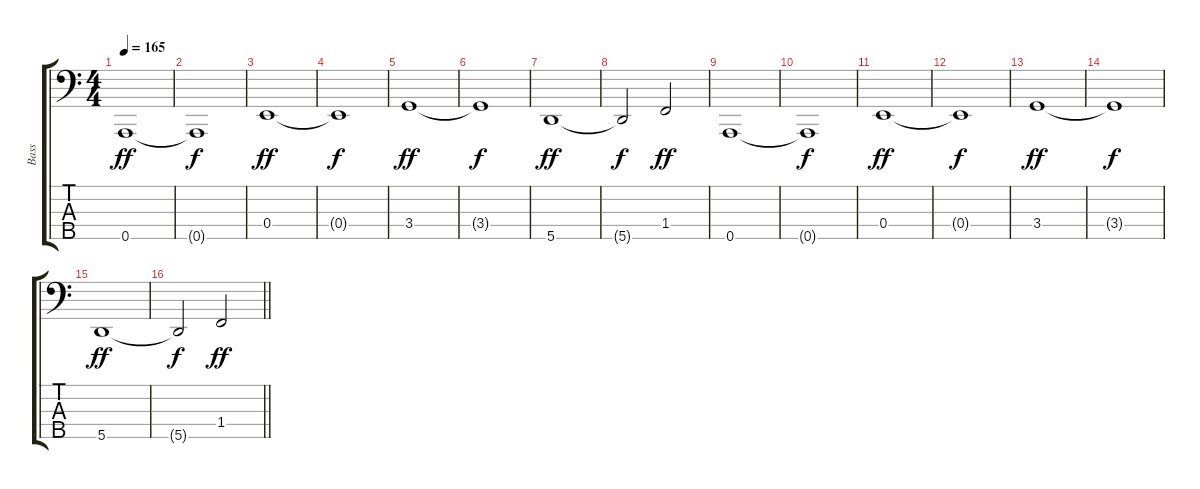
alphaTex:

\track ("Bass" "Bass") {instrument electricbasspick}
\staff {score tabs}
\tuning (G2 D2 A1 E1 A0) {hide}
\ts (4 4)
\tempo 165
\clef f4
\ks c
0.5.1{dy ff} |
0.5{t}.1{dy f} |
0.4.1{dy ff} |
0.4{t}.1{dy f} |
3.4.1{dy ff} |
3.4{t}.1{dy f} |
5.5.1{dy ff} |
5.5{t}.2{dy f} 1.4.2{dy ff} |
0.5.1 |
0.5{t}.1{dy f} |
0.4.1{dy ff} |
0.4{t}.1{dy f} |
3.4.1{dy ff} |
3.4{t}.1{dy f} |
5.5.1{dy ff} |
\barLineRight lightlight
5.5{t}.2{dy f} 1.4.2{dy ff}
